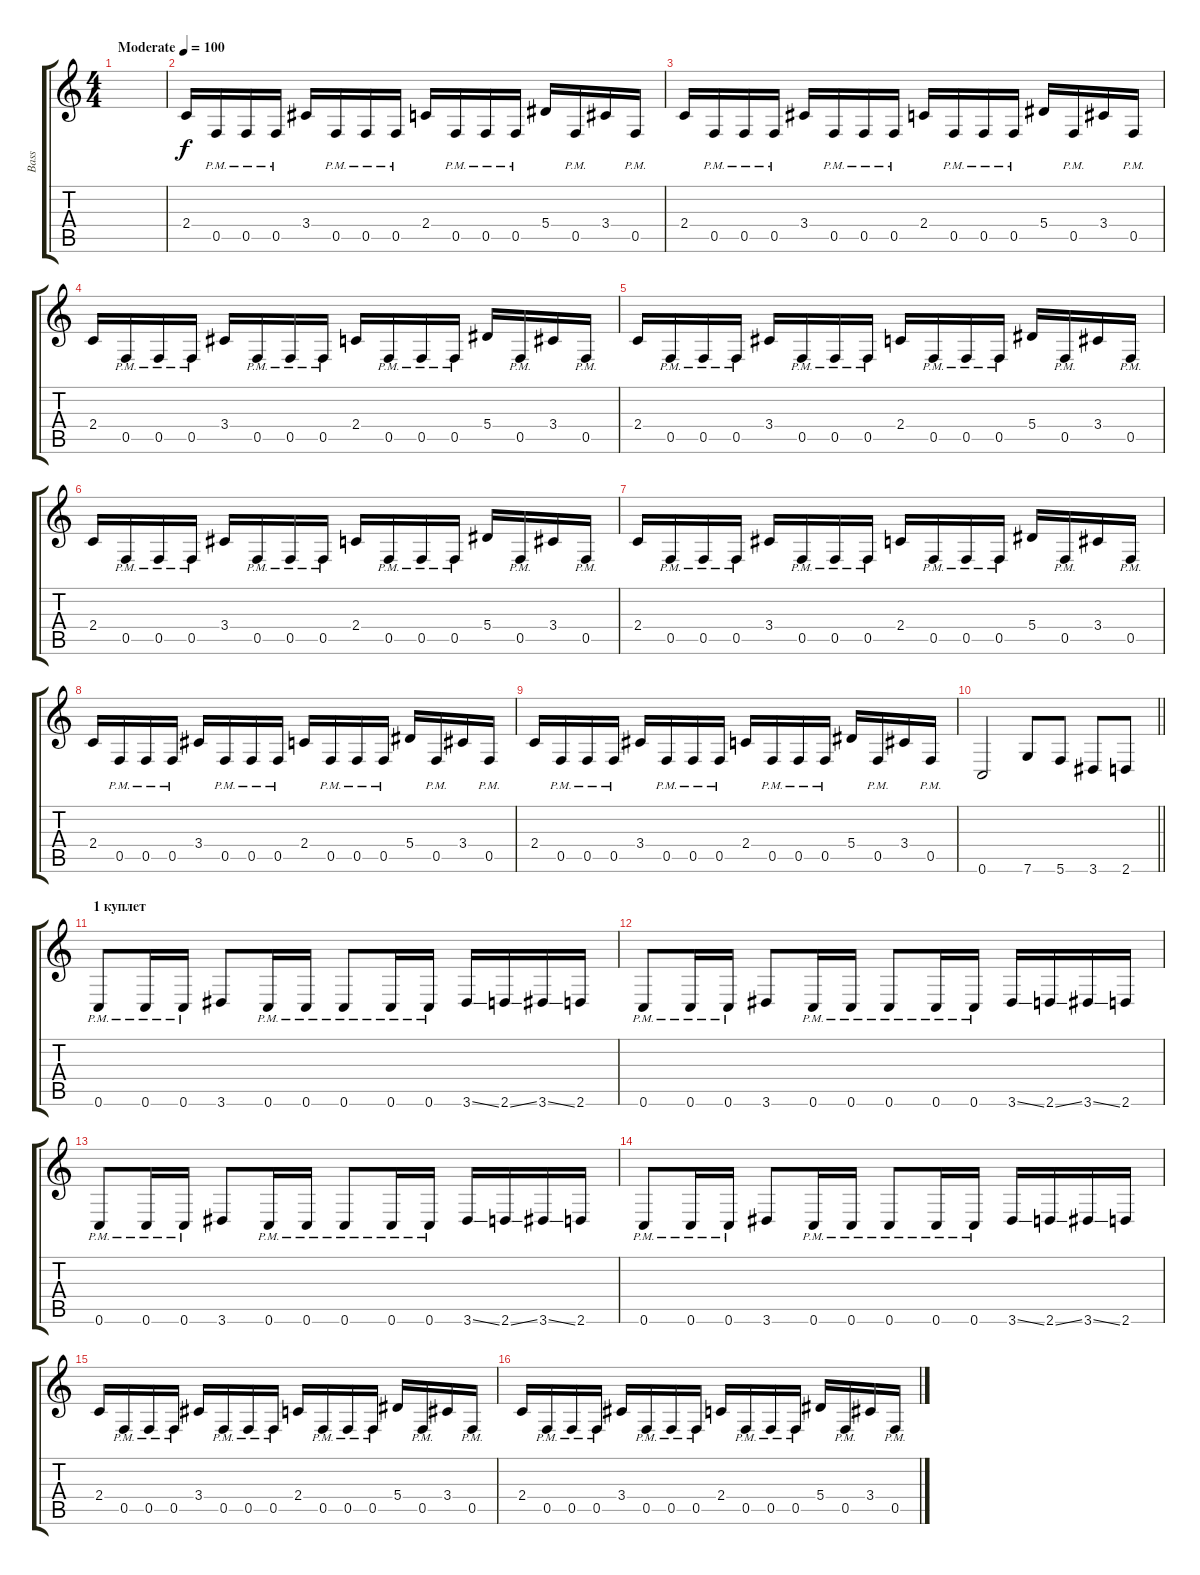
\track ("Bass" "Bass") {instrument electricbassfinger}
\staff {score tabs}
\tuning (C4 G3 Eb3 Bb2 F2 C2) {hide}
\ts (4 4)
\tempo (100 "Moderate")
\clef g2
\ks c
|
2.4.16 0.5{pm}.16 0.5{pm}.16 0.5{pm}.16 3.4.16 0.5{pm}.16 0.5{pm}.16 0.5{pm}.16 2.4.16 0.5{pm}.16 0.5{pm}.16 0.5{pm}.16 5.4.16 0.5{pm}.16 3.4.16 0.5{pm}.16 |
2.4.16 0.5{pm}.16 0.5{pm}.16 0.5{pm}.16 3.4.16 0.5{pm}.16 0.5{pm}.16 0.5{pm}.16 2.4.16 0.5{pm}.16 0.5{pm}.16 0.5{pm}.16 5.4.16 0.5{pm}.16 3.4.16 0.5{pm}.16 |
2.4.16 0.5{pm}.16 0.5{pm}.16 0.5{pm}.16 3.4.16 0.5{pm}.16 0.5{pm}.16 0.5{pm}.16 2.4.16 0.5{pm}.16 0.5{pm}.16 0.5{pm}.16 5.4.16 0.5{pm}.16 3.4.16 0.5{pm}.16 |
2.4.16 0.5{pm}.16 0.5{pm}.16 0.5{pm}.16 3.4.16 0.5{pm}.16 0.5{pm}.16 0.5{pm}.16 2.4.16 0.5{pm}.16 0.5{pm}.16 0.5{pm}.16 5.4.16 0.5{pm}.16 3.4.16 0.5{pm}.16 |
2.4.16 0.5{pm}.16 0.5{pm}.16 0.5{pm}.16 3.4.16 0.5{pm}.16 0.5{pm}.16 0.5{pm}.16 2.4.16 0.5{pm}.16 0.5{pm}.16 0.5{pm}.16 5.4.16 0.5{pm}.16 3.4.16 0.5{pm}.16 |
2.4.16 0.5{pm}.16 0.5{pm}.16 0.5{pm}.16 3.4.16 0.5{pm}.16 0.5{pm}.16 0.5{pm}.16 2.4.16 0.5{pm}.16 0.5{pm}.16 0.5{pm}.16 5.4.16 0.5{pm}.16 3.4.16 0.5{pm}.16 |
2.4.16 0.5{pm}.16 0.5{pm}.16 0.5{pm}.16 3.4.16 0.5{pm}.16 0.5{pm}.16 0.5{pm}.16 2.4.16 0.5{pm}.16 0.5{pm}.16 0.5{pm}.16 5.4.16 0.5{pm}.16 3.4.16 0.5{pm}.16 |
2.4.16 0.5{pm}.16 0.5{pm}.16 0.5{pm}.16 3.4.16 0.5{pm}.16 0.5{pm}.16 0.5{pm}.16 2.4.16 0.5{pm}.16 0.5{pm}.16 0.5{pm}.16 5.4.16 0.5{pm}.16 3.4.16 0.5{pm}.16 |
\barLineRight lightlight
0.6.2 7.6.8 5.6.8 3.6.8 2.6.8 |
\section ("" "1 куплет")
0.6{pm}.8 0.6{pm}.16 0.6{pm}.16 3.6.8 0.6{pm}.16 0.6{pm}.16 0.6{pm}.8 0.6{pm}.16 0.6{pm}.16 3.6{ss}.16 2.6{ss}.16 3.6{ss}.16 2.6.16 |
0.6{pm}.8 0.6{pm}.16 0.6{pm}.16 3.6.8 0.6{pm}.16 0.6{pm}.16 0.6{pm}.8 0.6{pm}.16 0.6{pm}.16 3.6{ss}.16 2.6{ss}.16 3.6{ss}.16 2.6.16 |
0.6{pm}.8 0.6{pm}.16 0.6{pm}.16 3.6.8 0.6{pm}.16 0.6{pm}.16 0.6{pm}.8 0.6{pm}.16 0.6{pm}.16 3.6{ss}.16 2.6{ss}.16 3.6{ss}.16 2.6.16 |
0.6{pm}.8 0.6{pm}.16 0.6{pm}.16 3.6.8 0.6{pm}.16 0.6{pm}.16 0.6{pm}.8 0.6{pm}.16 0.6{pm}.16 3.6{ss}.16 2.6{ss}.16 3.6{ss}.16 2.6.16 |
2.4.16 0.5{pm}.16 0.5{pm}.16 0.5{pm}.16 3.4.16 0.5{pm}.16 0.5{pm}.16 0.5{pm}.16 2.4.16 0.5{pm}.16 0.5{pm}.16 0.5{pm}.16 5.4.16 0.5{pm}.16 3.4.16 0.5{pm}.16 |
2.4.16 0.5{pm}.16 0.5{pm}.16 0.5{pm}.16 3.4.16 0.5{pm}.16 0.5{pm}.16 0.5{pm}.16 2.4.16 0.5{pm}.16 0.5{pm}.16 0.5{pm}.16 5.4.16 0.5{pm}.16 3.4.16 0.5{pm}.16
